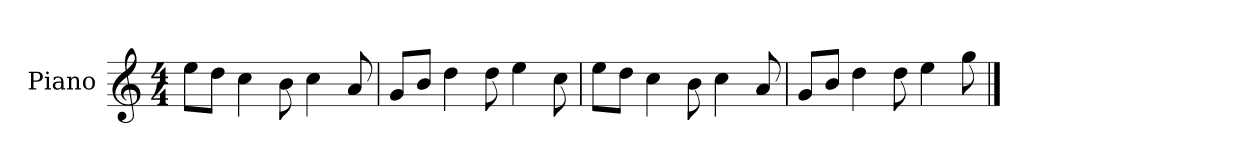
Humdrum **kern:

**kern
*part1
*staff1
*I"Piano
*I'P-no
*clefG2
*k[]
*M4/4
*MM90
=1
8ee\L
8dd\J
4cc\
8b\
4cc\
8a/
=2
8g/L
8b/J
4dd\
8dd\
4ee\
8cc\
=3
8ee\L
8dd\J
4cc\
8b\
4cc\
8a/
=4
8g/L
8b/J
4dd\
8dd\
4ee\
8gg\
==
*-
